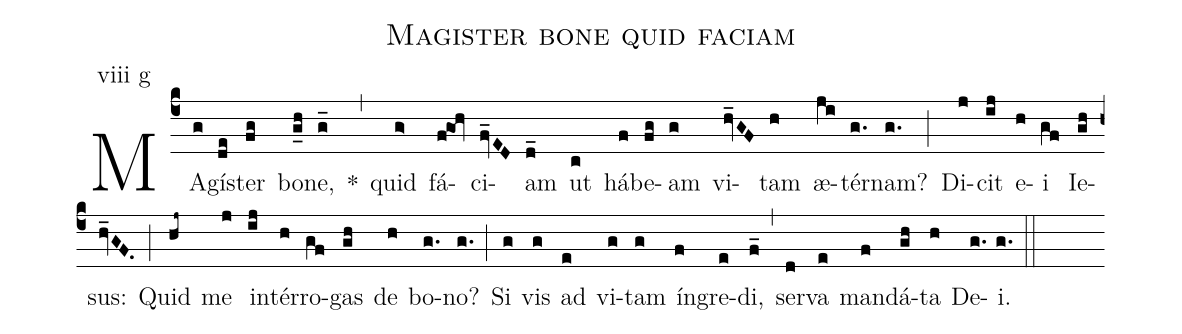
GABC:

name: Magister bone quid faciam;
annotation: viii g;
mode: 8;
%%
(c4)
MA(g)gís(de)ter(fg) bo(g_h)ne,(g_) *(,)
quid(g>) fá(f!goh)ci(fv_ED)am(d_) ut(c) há(f)be(fg)am(g) vi(hv_GF)tam(h) æ(ji)tér(g.)nam?(g.) (;)
Di(j)cit(ij) e(h)i(gf) Ie(gh)sus:(hv_GF.) (;)
Quid(hj~) me(j) in(ij)tér(h)ro(gf)gas(gh) de(h) bo(g.)no?(g.) (;)
Si(g) vis(g) ad(e) vi(g)tam(g) ín(f)gre(e)di,(f_) (,)
ser(d)va(e) man(f)dá(gh)ta(h) De(g.)i.(g.) (::)
